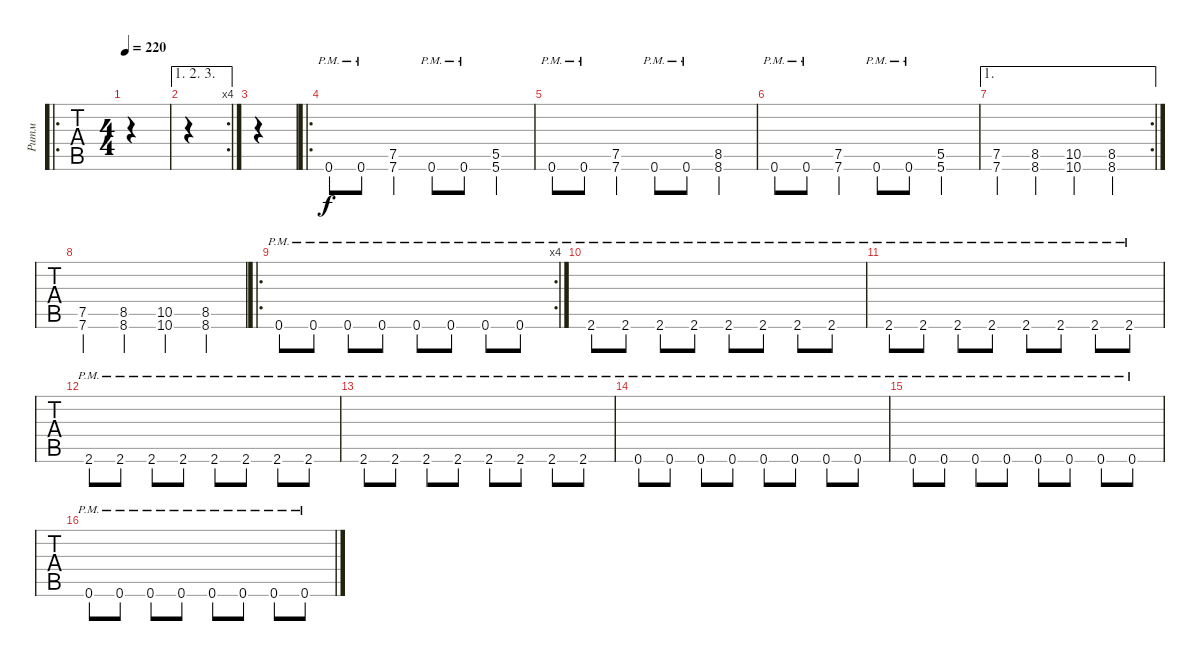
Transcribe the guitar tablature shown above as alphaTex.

\track ("Ритм" "Ритм") {instrument distortionguitar}
\staff {tabs}
\tuning (E4 B3 G3 D3 A2 E2) {hide}
\ro
\ts (4 4)
\tempo 220
\clef g2
\ks c
|
\ae (1 2 3)
\rc 4
|
|
\ro
0.6{pm}.8{instrument distortionguitar} 0.6{pm}.8 (7.5 7.6).4 0.6{pm}.8 0.6{pm}.8 (5.5 5.6).4 |
0.6{pm}.8 0.6{pm}.8 (7.5 7.6).4 0.6{pm}.8 0.6{pm}.8 (8.5 8.6).4 |
0.6{pm}.8 0.6{pm}.8 (7.5 7.6).4 0.6{pm}.8 0.6{pm}.8 (5.5 5.6).4 |
\ae 1
\rc 2
(7.5 7.6).4 (8.5 8.6).4 (10.5 10.6).4 (8.5 8.6).4 |
(7.5 7.6).4 (8.5 8.6).4 (10.5 10.6).4 (8.5 8.6).4 |
\ro
\rc 4
0.6{pm}.8{volume 12 instrument distortionguitar} 0.6{pm}.8 0.6{pm}.8 0.6{pm}.8 0.6{pm}.8 0.6{pm}.8 0.6{pm}.8 0.6{pm}.8 |
2.6{pm}.8 2.6{pm}.8 2.6{pm}.8 2.6{pm}.8 2.6{pm}.8 2.6{pm}.8 2.6{pm}.8 2.6{pm}.8 |
2.6{pm}.8 2.6{pm}.8 2.6{pm}.8 2.6{pm}.8 2.6{pm}.8 2.6{pm}.8 2.6{pm}.8 2.6{pm}.8 |
2.6{pm}.8 2.6{pm}.8 2.6{pm}.8 2.6{pm}.8 2.6{pm}.8 2.6{pm}.8 2.6{pm}.8 2.6{pm}.8 |
2.6{pm}.8 2.6{pm}.8 2.6{pm}.8 2.6{pm}.8 2.6{pm}.8 2.6{pm}.8 2.6{pm}.8 2.6{pm}.8 |
0.6{pm}.8 0.6{pm}.8 0.6{pm}.8 0.6{pm}.8 0.6{pm}.8 0.6{pm}.8 0.6{pm}.8 0.6{pm}.8 |
0.6{pm}.8 0.6{pm}.8 0.6{pm}.8 0.6{pm}.8 0.6{pm}.8 0.6{pm}.8 0.6{pm}.8 0.6{pm}.8 |
0.6{pm}.8 0.6{pm}.8 0.6{pm}.8 0.6{pm}.8 0.6{pm}.8 0.6{pm}.8 0.6{pm}.8 0.6{pm}.8
